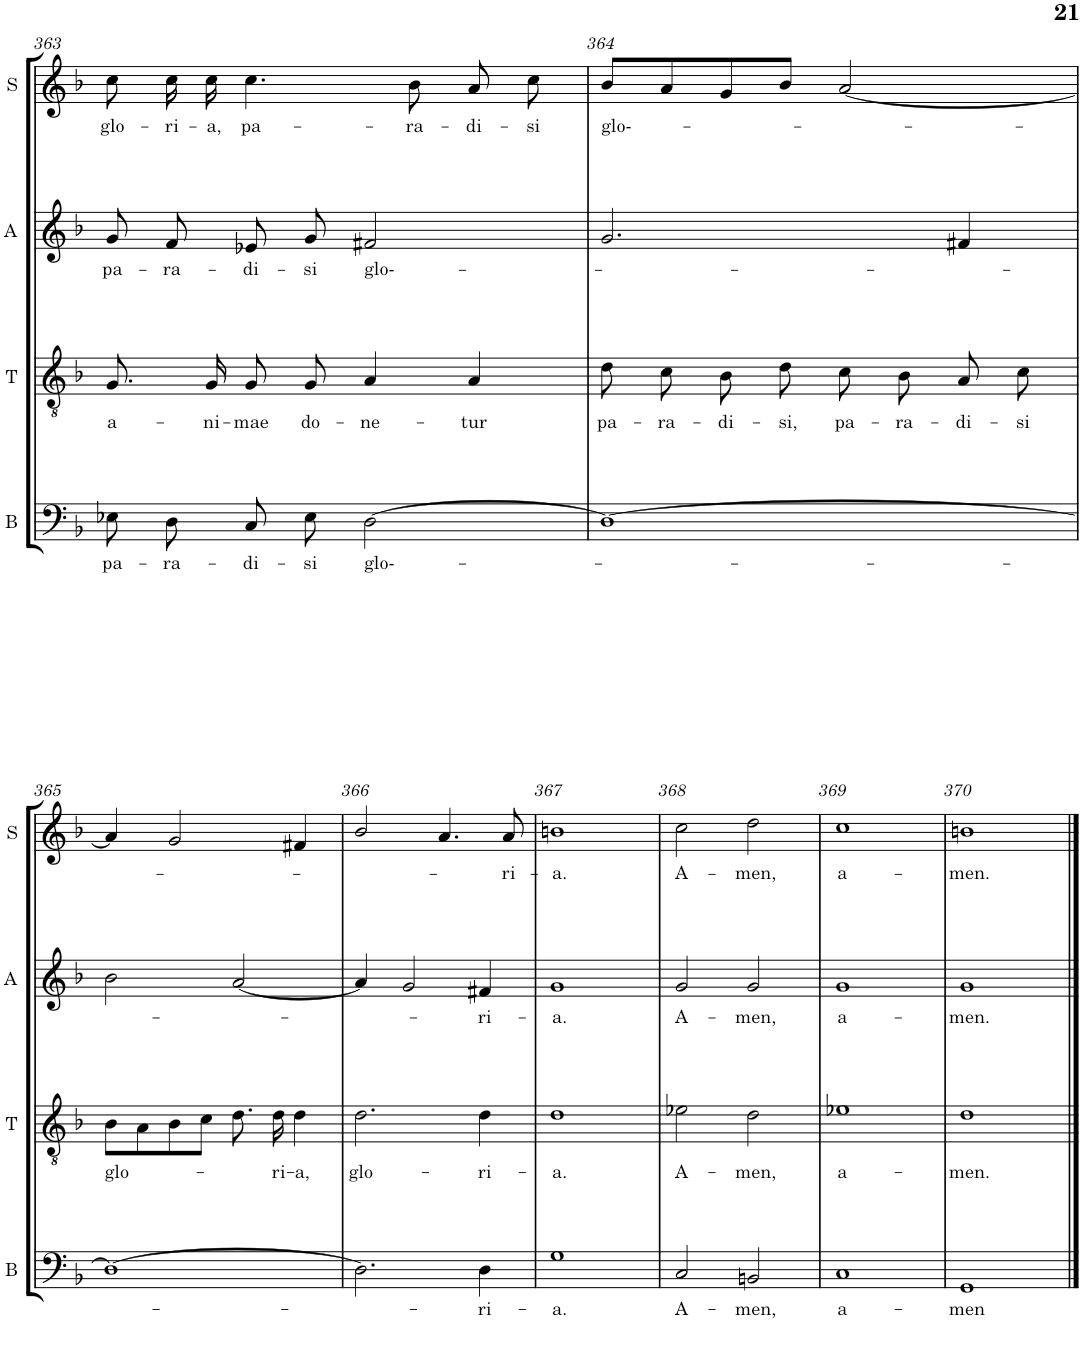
**kern	**text	**kern	**text	**kern	**text	**kern	**text
*part4	*part4	*part3	*part3	*part2	*part2	*part1	*part1
*staff4	*staff4	*staff3	*staff3	*staff2	*staff2	*staff1	*staff1
*I"Bass	*	*I"Tenor	*	*I"Alto	*	*I"Soprano	*
*I'B	*	*I'T	*	*I'A	*	*I'S	*
!!LO:PB:g=z
*clefF4	*	*clefGv2	*	*clefG2	*	*clefG2	*
*k[b-]	*	*k[b-]	*	*k[b-]	*	*k[b-]	*
*F:	*	*F:	*	*F:	*	*F:	*
*M4/4	*	*M4/4	*	*M4/4	*	*M4/4	*
*met(c)	*	*met(c)	*	*met(c)	*	*met(c)	*
=363	=363	=363	=363	=363	=363	=363	=363
!	!LO:LY:b	!	!LO:LY:b	!	!LO:LY:b	!	!LO:LY:b
8E-X\L	pa-	8.G/	a-	8g/L	pa-	8cc\	glo-
!	!LO:LY:b	!	!	!	!LO:LY:b	!	!LO:LY:b
8D\J	-ra-	.	.	8f/J	-ra-	16cc\	-ri-
!	!	!	!LO:LY:b	!	!	!	!LO:LY:b
.	.	16G/	-ni-	.	.	16cc\	-a,
!	!LO:LY:b	!	!LO:LY:b	!	!LO:LY:b	!	!LO:LY:b
8C\L	-di-	8G/	-mae	8e-X/L	-di-	4.cc\	pa-
!	!LO:LY:b	!	!LO:LY:b	!	!LO:LY:b	!	!
8E-\J	-si	8G/	do-	8g/J	-si	.	.
!	!LO:LY:b	!	!LO:LY:b	!	!LO:LY:b	!	!
[2D\	glo--	4A/	-ne-	2f#X/	glo--	.	.
!	!	!	!	!	!	!	!LO:LY:b
.	.	.	.	.	.	8b-\	-ra-
!	!	!	!LO:LY:b	!	!	!	!LO:LY:b
.	.	4A/	-tur	.	.	8a/	-di-
!	!	!	!	!	!	!	!LO:LY:b
.	.	.	.	.	.	8cc\	-si
=364	=364	=364	=364	=364	=364	=364	=364
!	!	!	!LO:LY:b	!	!	!	!LO:LY:b
1D_	.	8d\	pa-	2.g/	.	8b-/L	glo--
!	!	!	!LO:LY:b	!	!	!	!
.	.	8c\	-ra-	.	.	8a/	.
!	!	!	!LO:LY:b	!	!	!	!
.	.	8B-\	-di-	.	.	8g/	.
!	!	!	!LO:LY:b	!	!	!	!
.	.	8d\	-si,	.	.	8b-/J	.
!	!	!	!LO:LY:b	!	!	!	!
.	.	8c\	pa-	.	.	[2a/	.
!	!	!	!LO:LY:b	!	!	!	!
.	.	8B-\	-ra-	.	.	.	.
!	!	!	!LO:LY:b	!	!	!	!
.	.	8A/	-di-	4f#X/	.	.	.
!	!	!	!LO:LY:b	!	!	!	!
.	.	8c\	-si	.	.	.	.
!!LO:LB:g=z
=365	=365	=365	=365	=365	=365	=365	=365
!	!	!	!LO:LY:b	!	!	!	!
1D_	.	8B-\L	glo-	2b-\	.	4a/]	.
.	.	8A\	.	.	.	.	.
.	.	8B-\	.	.	.	2g/	.
.	.	8c\J	.	.	.	.	.
.	.	8.d\	.	[2a/	.	.	.
!	!	!	!LO:LY:b	!	!	!	!
.	.	16d\	-ri-	.	.	.	.
!	!	!	!LO:LY:b	!	!	!	!
.	.	4d\	-a,	.	.	4f#X/	.
=366	=366	=366	=366	=366	=366	=366	=366
!	!	!	!LO:LY:b	!	!	!	!
2.D\]	.	2.d\	glo-	4a/]	.	2b-/	.
.	.	.	.	2g/	.	.	.
.	.	.	.	.	.	4.a/	.
!	!LO:LY:b	!	!LO:LY:b	!	!LO:LY:b	!	!
4D\	-ri-	4d\	-ri-	4f#X/	-ri-	.	.
!	!	!	!	!	!	!	!LO:LY:b
.	.	.	.	.	.	8a/	-ri-
=367	=367	=367	=367	=367	=367	=367	=367
!	!LO:LY:b	!	!LO:LY:b	!	!LO:LY:b	!	!LO:LY:b
1G	-a.	1d	-a.	1g	-a.	1bn	-a.
=368	=368	=368	=368	=368	=368	=368	=368
!	!LO:LY:b	!	!LO:LY:b	!	!LO:LY:b	!	!LO:LY:b
2C/	A-	2e-X\	A-	2g/	A-	2cc\	A-
!	!LO:LY:b	!	!LO:LY:b	!	!LO:LY:b	!	!LO:LY:b
2BBn/	-men,	2d\	-men,	2g/	-men,	2dd\	-men,
=369	=369	=369	=369	=369	=369	=369	=369
!	!LO:LY:b	!	!LO:LY:b	!	!LO:LY:b	!	!LO:LY:b
1C	a-	1e-X	a-	1g	a-	1cc	a-
=370	=370	=370	=370	=370	=370	=370	=370
!	!LO:LY:b	!	!LO:LY:b	!	!LO:LY:b	!	!LO:LY:b
1GG	-men	1d	-men.	1g	-men.	1bn	-men.
==	==	==	==	==	==	==	==
*-	*-	*-	*-	*-	*-	*-	*-
